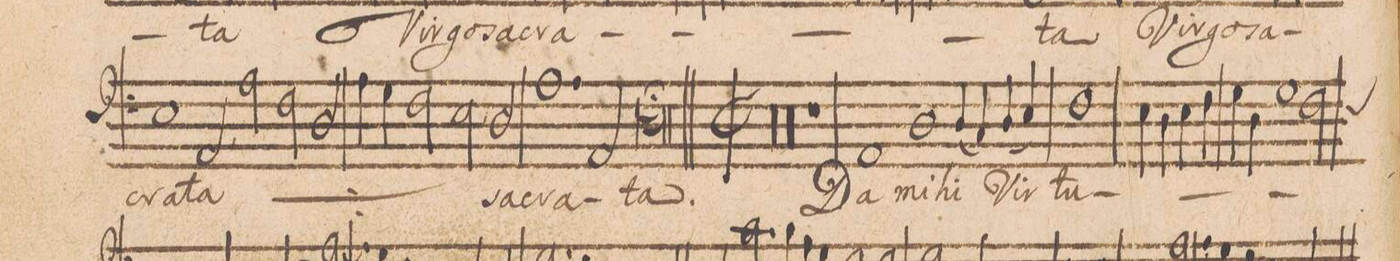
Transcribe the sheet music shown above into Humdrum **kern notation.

**kern	**text
*I"BASSVS.	*
*clefF4	*
*k[]	*
*met(C|)	*
*M2/1	*
1E	-cra-
=31-	=31-
2AA,/	-ta
*	*ij
2A\	Vir-
2F\	-go
2D/	sa-
=32-	=32-
4A\	-cra-
4G\	.
2F\	.
2E,\	-ta
*	*Xij
2D/	sa-
=33-	=33-
1.A	-cra-
2AA/	.
=34-	=34-
0Dl;	-ta.
=35||	=35||
*M2/1	*
*met(C|)	*
00r	.
=36-	=36-
=37-	=37-
00r	.
=38-	=38-
=39-	=39-
1r	.
1AA	Da
=40-	=40-
1D	mi-
(4D/	-hi
4C/)	.
(4D/	Vir-
4E/)	.
=41-	=41-
1F	-tu-
4E\	.
4D\	.
4E\	.
4F\	.
=42-	=42-
4G\	.
4D\	.
1G	.
*custos:E	*
2F\	.
=43-	=43-
*-	*-
